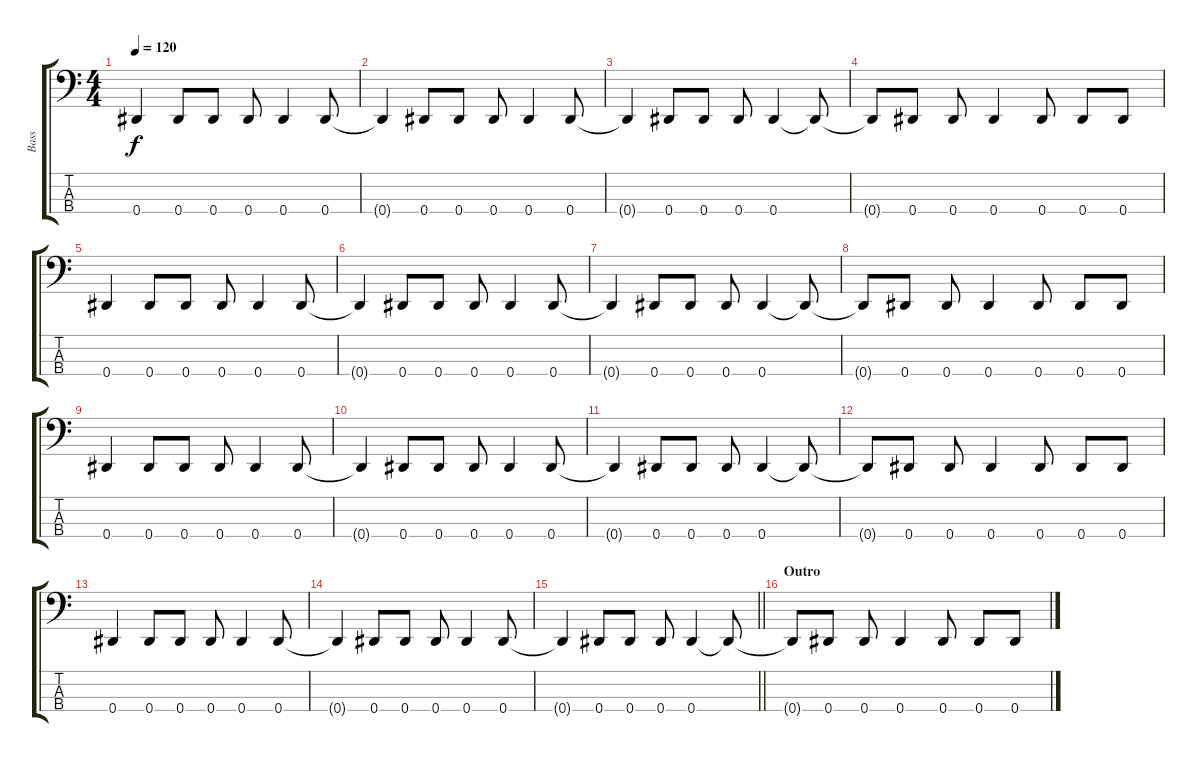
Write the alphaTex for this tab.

\track ("Bass" "Bass") {instrument electricbasspick}
\staff {score tabs}
\tuning (Gb2 Db2 Ab1 Eb1) {hide}
\ts (4 4)
\tempo 120
\clef f4
\ks c
0.4.4{dy f volume 14} 0.4.8 0.4.8 0.4.8 0.4.4 0.4.8 |
0.4{t}.4 0.4.8 0.4.8 0.4.8 0.4.4 0.4.8 |
0.4{t}.4 0.4.8 0.4.8 0.4.8 0.4.4 0.4{t}.8 |
0.4{t}.8 0.4.8 0.4.8 0.4.4 0.4.8 0.4.8 0.4.8 |
0.4.4 0.4.8 0.4.8 0.4.8 0.4.4 0.4.8 |
0.4{t}.4 0.4.8 0.4.8 0.4.8 0.4.4 0.4.8 |
0.4{t}.4 0.4.8 0.4.8 0.4.8 0.4.4 0.4{t}.8 |
0.4{t}.8 0.4.8 0.4.8 0.4.4 0.4.8 0.4.8 0.4.8 |
0.4.4 0.4.8 0.4.8 0.4.8 0.4.4 0.4.8 |
0.4{t}.4 0.4.8 0.4.8 0.4.8 0.4.4 0.4.8 |
0.4{t}.4 0.4.8 0.4.8 0.4.8 0.4.4 0.4{t}.8 |
0.4{t}.8 0.4.8 0.4.8 0.4.4 0.4.8 0.4.8 0.4.8 |
0.4.4 0.4.8 0.4.8 0.4.8 0.4.4 0.4.8 |
0.4{t}.4 0.4.8 0.4.8 0.4.8 0.4.4 0.4.8 |
\barLineRight lightlight
0.4{t}.4 0.4.8 0.4.8 0.4.8 0.4.4 0.4{t}.8 |
\section ("" "Outro")
0.4{t}.8 0.4.8 0.4.8 0.4.4 0.4.8 0.4.8 0.4.8
